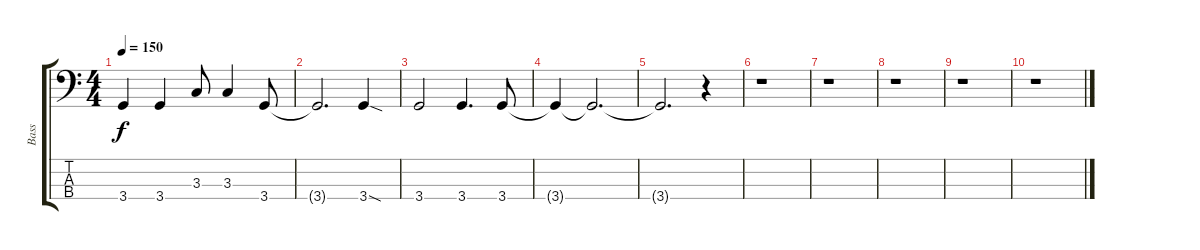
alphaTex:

\track ("Bass" "Bass") {instrument electricbassfinger}
\staff {score tabs}
\tuning (G2 D2 A1 E1) {hide}
\ts (4 4)
\tempo 150
\clef f4
\ks c
3.4.4{dy f} 3.4.4 3.3.8 3.3.4 3.4.8 |
3.4{t}.2{d} 3.4{sod}.4 |
3.4.2 3.4.4{d} 3.4.8 |
3.4{t}.4 3.4{t}.2{d} |
3.4{t}.2{d} r.4 |
r.1 |
r.1 |
r.1 |
r.1 |
r.1
